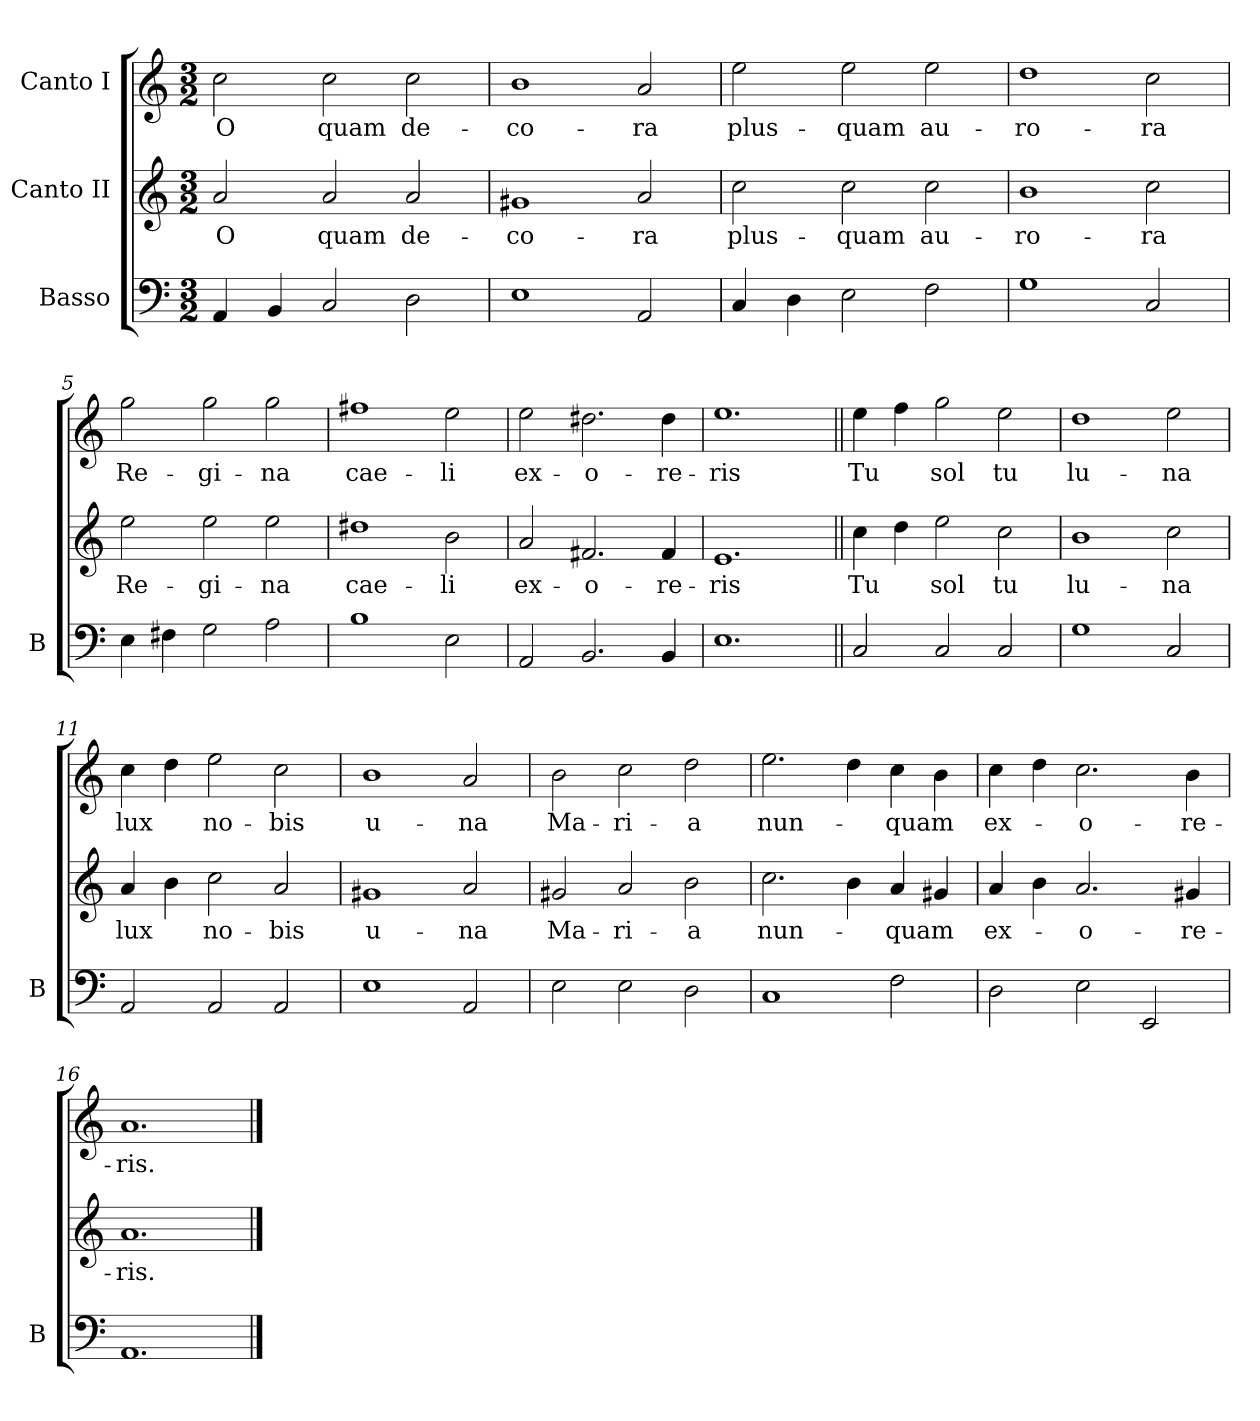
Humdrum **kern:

**kern	**kern	**text	**kern	**text
*part3	*part2	*part2	*part1	*part1
*staff3	*staff2	*staff2	*staff1	*staff1
*I"Basso	*I"Canto II	*	*I"Canto I	*
*I'B	*	*	*	*
*clefF4	*clefG2	*	*clefG2	*
*k[]	*k[]	*	*k[]	*
*M3/2	*M3/2	*	*M3/2	*
=1	=1	=1	=1	=1
4AA	2a	O	2cc	O
4BB	.	.	.	.
2C	2a	quam	2cc	quam
2D	2a	de-	2cc	de-
=2	=2	=2	=2	=2
1E	1g#X	-co-	1b	-co-
2AA	2a	-ra	2a	-ra
=3	=3	=3	=3	=3
4C	2cc	plus-	2ee	plus-
4D	.	.	.	.
2E	2cc	-quam	2ee	-quam
2F	2cc	au-	2ee	au-
=4	=4	=4	=4	=4
1G	1b	-ro-	1dd	-ro-
2C	2cc	-ra	2cc	-ra
=5	=5	=5	=5	=5
4E	2ee	Re-	2gg	Re-
4F#X	.	.	.	.
2G	2ee	-gi-	2gg	-gi-
2A	2ee	-na	2gg	-na
=6	=6	=6	=6	=6
1B	1dd#X	cae-	1ff#X	cae-
2E	2b	-li	2ee	-li
=7	=7	=7	=7	=7
2AA	2a	ex-	2ee	ex-
2.BB	2.f#X	-o-	2.dd#X	-o-
4BB	4f#	-re-	4dd#	-re-
=8	=8	=8	=8	=8
1.E	1.e	-ris	1.ee	-ris
=9||	=9||	=9||	=9||	=9||
2C	4cc	Tu	4ee	Tu
.	4dd	.	4ff	.
2C	2ee	sol	2gg	sol
2C	2cc	tu	2ee	tu
=10	=10	=10	=10	=10
1G	1b	lu-	1dd	lu-
2C	2cc	-na	2ee	-na
=11	=11	=11	=11	=11
2AA	4a	lux	4cc	lux
.	4b	.	4dd	.
2AA	2cc	no-	2ee	no-
2AA	2a	-bis	2cc	-bis
=12	=12	=12	=12	=12
1E	1g#X	u-	1b	u-
2AA	2a	-na	2a	-na
=13	=13	=13	=13	=13
2E	2g#X	Ma-	2b	Ma-
2E	2a	-ri-	2cc	-ri-
2D	2b	-a	2dd	-a
=14	=14	=14	=14	=14
1C	2.cc	nun-	2.ee	nun-
.	4b	.	4dd	.
2F	4a	-quam	4cc	-quam
.	4g#X	.	4b	.
=15	=15	=15	=15	=15
2D	4a	ex-	4cc	ex-
.	4b	.	4dd	.
2E	2.a	-o-	2.cc	-o-
2EE	.	.	.	.
.	4g#X	-re-	4b	-re-
=16	=16	=16	=16	=16
1.AA	1.a	-ris.	1.a	-ris.
==	==	==	==	==
*-	*-	*-	*-	*-
